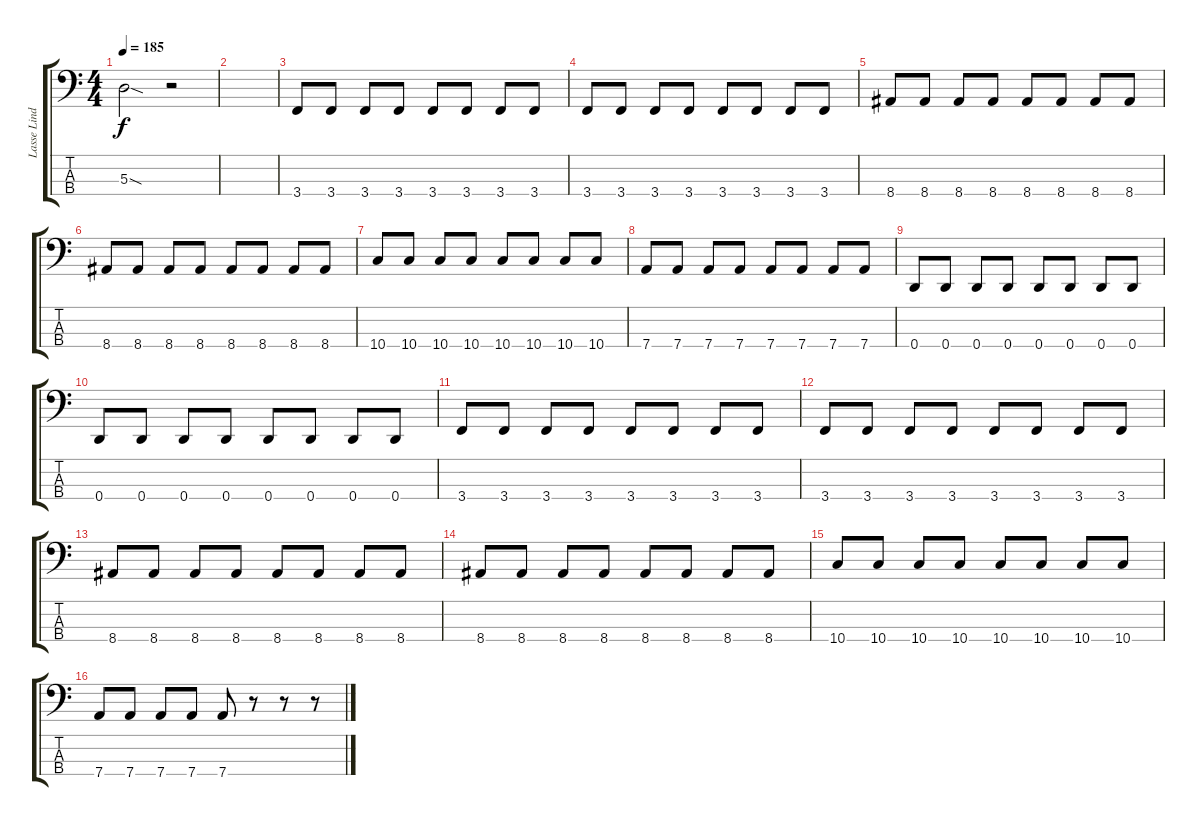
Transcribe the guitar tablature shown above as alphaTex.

\track ("Lasse Lindfors" "Lasse Lind") {instrument electricbassfinger}
\staff {score tabs}
\tuning (G2 D2 A1 D1) {hide}
\ts (4 4)
\tempo 185
\clef f4
\ks c
5.3{sod}.2{dy f} r.2 |
|
3.4.8 3.4.8 3.4.8 3.4.8 3.4.8 3.4.8 3.4.8 3.4.8 |
3.4.8 3.4.8 3.4.8 3.4.8 3.4.8 3.4.8 3.4.8 3.4.8 |
8.4.8 8.4.8 8.4.8 8.4.8 8.4.8 8.4.8 8.4.8 8.4.8 |
8.4.8 8.4.8 8.4.8 8.4.8 8.4.8 8.4.8 8.4.8 8.4.8 |
10.4.8 10.4.8 10.4.8 10.4.8 10.4.8 10.4.8 10.4.8 10.4.8 |
7.4.8 7.4.8 7.4.8 7.4.8 7.4.8 7.4.8 7.4.8 7.4.8 |
0.4.8 0.4.8 0.4.8 0.4.8 0.4.8 0.4.8 0.4.8 0.4.8 |
0.4.8 0.4.8 0.4.8 0.4.8 0.4.8 0.4.8 0.4.8 0.4.8 |
3.4.8 3.4.8 3.4.8 3.4.8 3.4.8 3.4.8 3.4.8 3.4.8 |
3.4.8 3.4.8 3.4.8 3.4.8 3.4.8 3.4.8 3.4.8 3.4.8 |
8.4.8 8.4.8 8.4.8 8.4.8 8.4.8 8.4.8 8.4.8 8.4.8 |
8.4.8 8.4.8 8.4.8 8.4.8 8.4.8 8.4.8 8.4.8 8.4.8 |
10.4.8 10.4.8 10.4.8 10.4.8 10.4.8 10.4.8 10.4.8 10.4.8 |
7.4.8 7.4.8 7.4.8 7.4.8 7.4.8 r.8 r.8 r.8
